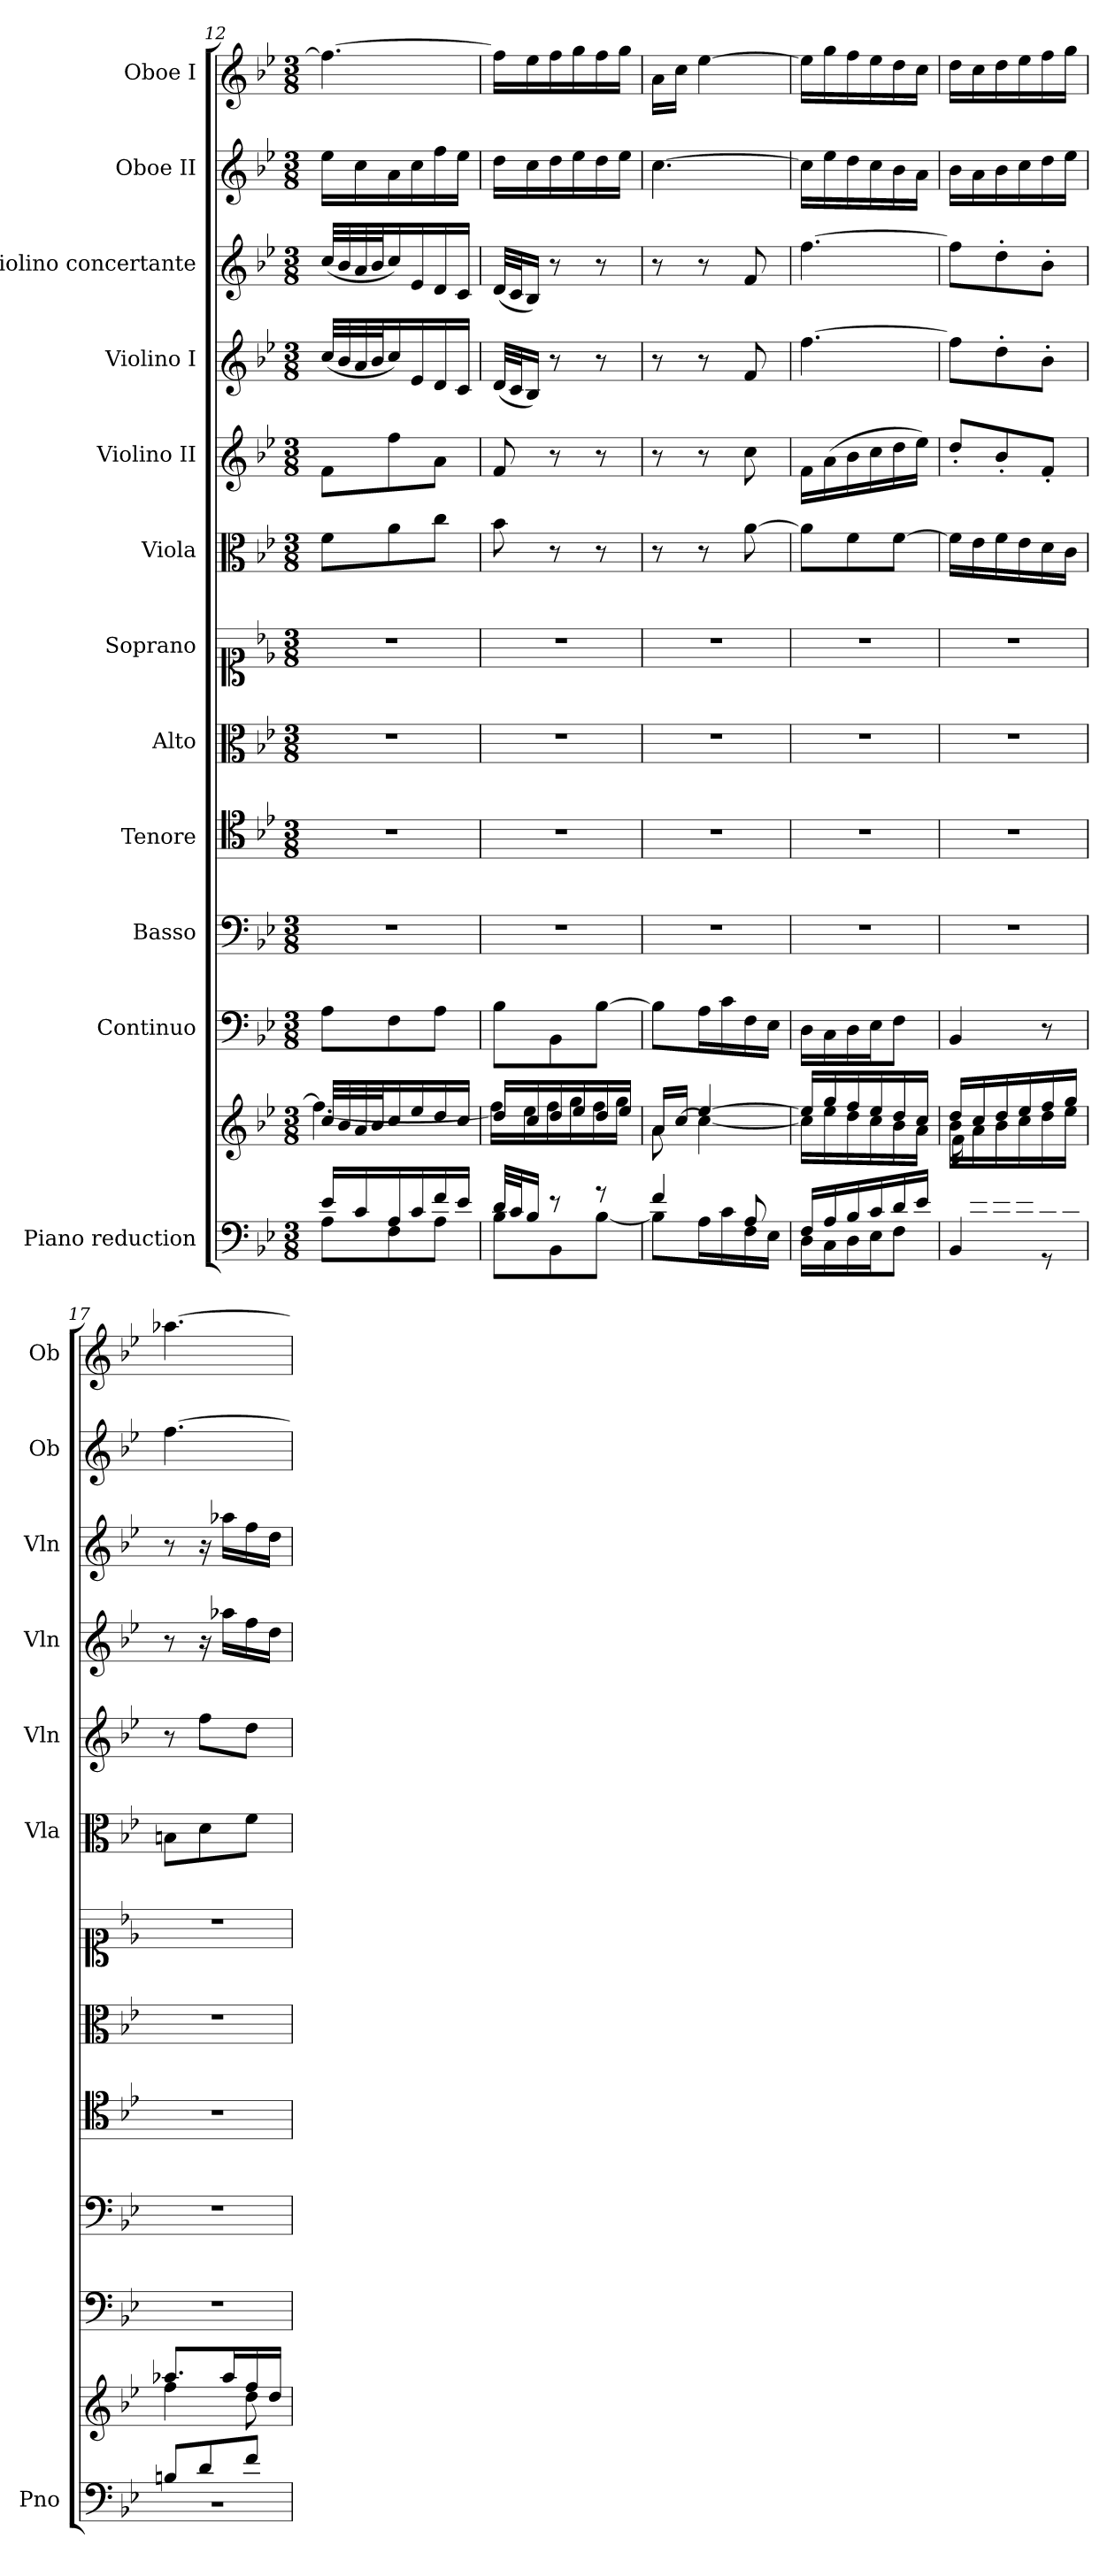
**kern	**kern	**kern	**kern	**kern	**kern	**kern	**kern	**kern	**kern	**kern	**kern	**kern
*part12	*part12	*part11	*part10	*part9	*part8	*part7	*part6	*part5	*part4	*part3	*part2	*part1
*staff13	*staff12	*staff11	*staff10	*staff9	*staff8	*staff7	*staff6	*staff5	*staff4	*staff3	*staff2	*staff1
*I"Piano reduction	*	*I"Continuo	*I"Basso	*I"Tenore	*I"Alto	*I"Soprano	*I"Viola	*I"Violino II	*I"Violino I	*I"Violino concertante	*I"Oboe II	*I"Oboe I
*I'Pno	*	*	*	*	*	*	*I'Vla	*I'Vln	*I'Vln	*I'Vln	*I'Ob	*I'Ob
*clefF4	*clefG2	*clefF4	*clefF4	*clefC4	*clefC3	*clefC1	*clefC3	*clefG2	*clefG2	*clefG2	*clefG2	*clefG2
*k[b-e-]	*k[b-e-]	*k[b-e-]	*k[b-e-]	*k[b-e-]	*k[b-e-]	*k[b-e-]	*k[b-e-]	*k[b-e-]	*k[b-e-]	*k[b-e-]	*k[b-e-]	*k[b-e-]
*M3/8	*M3/8	*M3/8	*M3/8	*M3/8	*M3/8	*M3/8	*M3/8	*M3/8	*M3/8	*M3/8	*M3/8	*M3/8
=12	=12	=12	=12	=12	=12	=12	=12	=12	=12	=12	=12	=12
*^	*^	*	*	*	*	*	*	*	*	*	*	*
16e-/LL	8A\L	32cc/LLL	4.ff\_	8A\L	4.r	4.r	4.r	4.r	8f\L	8f\L	(32cc/LLL	(32cc/LLL	16ee-\LL	4.ff\_
.	.	32b-/	.	.	.	.	.	.	.	.	32b-/	32b-/	.	.
16c/	.	32a/	.	.	.	.	.	.	.	.	32a/	32a/	16cc\	.
.	.	32b-/J	.	.	.	.	.	.	.	.	32b-/J	32b-/J	.	.
16A/	8F\	16cc/	.	8F\	.	.	.	.	8a\	8ff\	16cc/)	16cc/)	16a\	.
16c/	.	16ee-/	.	.	.	.	.	.	.	.	16e-/	16e-/	16cc\	.
16f/	8A\J	16dd/	.	8A\J	.	.	.	.	8cc\J	8a\J	16d/	16d/	16ff\	.
16e-/JJ	.	16cc/JJ	.	.	.	.	.	.	.	.	16c/JJ	16c/JJ	16ee-\JJ	.
=13	=13	=13	=13	=13	=13	=13	=13	=13	=13	=13	=13	=13	=13	=13
32d/LLL	8B-\L	16dd/LL	16ff\LL]	8B-\L	4.r	4.r	4.r	4.r	8b-\	8f/	(32d/LLL	(32d/LLL	16dd\LL	16ff\LL]
32c/J	.	.	.	.	.	.	.	.	.	.	32c/J	32c/J	.	.
16B-/JJ	.	16cc/	16ee-\	.	.	.	.	.	.	.	16B-/JJ)	16B-/JJ)	16cc\	16ee-\
8r	8BB-\	16dd/	16ff\	8BB-\	.	.	.	.	8r	8r	8r	8r	16dd\	16ff\
.	.	16ee-/	16gg\	.	.	.	.	.	.	.	.	.	16ee-\	16gg\
8r	[8B-\J	16dd/	16ff\	[8B-\J	.	.	.	.	8r	8r	8r	8r	16dd\	16ff\
.	.	16ee-/JJ	16gg\JJ	.	.	.	.	.	.	.	.	.	16ee-\JJ	16gg\JJ
=14	=14	=14	=14	=14	=14	=14	=14	=14	=14	=14	=14	=14	=14	=14
4f/	8B-\L]	16a/LL	8a\	8B-\L]	4.r	4.r	4.r	4.r	8r	8r	8r	8r	[4.cc\	16a\LL
.	.	[<16cc/JJ	.	.	.	.	.	.	.	.	.	.	.	16cc\JJ
.	16A\L	[4ee-/	4cc\_	16A\L	.	.	.	.	8r	8r	8r	8r	.	[4ee-\
.	16c\	.	.	16c\	.	.	.	.	.	.	.	.	.	.
8A/	16F\	.	.	16F\	.	.	.	.	[8a\	8cc\	8f/	8f/	.	.
.	16E-\JJ	.	.	16E-\JJ	.	.	.	.	.	.	.	.	.	.
=15	=15	=15	=15	=15	=15	=15	=15	=15	=15	=15	=15	=15	=15	=15
16F/LL	16D\LL	16ee-/LL]	16cc\LL]	16D\LL	4.r	4.r	4.r	4.r	8a\L]	16f\LL	[4.ff\	[4.ff\	16cc\LL]	16ee-\LL]
16A/	16C\	16gg/	16ee-\	16C\	.	.	.	.	.	(16a\	.	.	16ee-\	16gg\
16B-/	16D\	16ff/	16dd\	16D\	.	.	.	.	8f\	16b-\	.	.	16dd\	16ff\
16c/	16E-\J	16ee-/	16cc\	16E-\J	.	.	.	.	.	16cc\	.	.	16cc\	16ee-\
16d/	8F\J	16dd/	16b-\	8F\J	.	.	.	.	[8f\J	16dd\	.	.	16b-\	16dd\
16e-/JJ	.	16cc/JJ	16a\JJ	.	.	.	.	.	.	16ee-\JJ)	.	.	16a\JJ	16cc\JJ
!!LO:PB:g=z
=16	=16	=16	=16	=16	=16	=16	=16	=16	=16	=16	=16	=16	=16	=16
*	*	*	*^	*	*	*	*	*	*	*	*	*	*	*
16ryy	4BB-/	16dd/LL	16b-\LL	16f\LL	4BB-/	4.r	4.r	4.r	4.r	16f\LL]	8dd'/L	8ff\L]	8ff\L]	16b-\LL	16dd\LL
16e-/	.	16cc/	16a\	4ryy	.	.	.	.	.	16e-\	.	.	.	16a\	16cc\
16f/	.	16dd/	16b-\	.	.	.	.	.	.	16f\	8b-'/	8dd'\	8dd'\	16b-\	16dd\
16e-/	.	16ee-/	16cc\	.	.	.	.	.	.	16e-\	.	.	.	16cc\	16ee-\
16d/	8r	16ff/	16dd\	.	8r	.	.	.	.	16d\	8f'/J	8b-'\J	8b-'\J	16dd\	16ff\
16c/JJ	.	16gg/JJ	16ee-\JJ	16ryy	.	.	.	.	.	16c\JJ	.	.	.	16ee-\JJ	16gg\JJ
*	*	*	*v	*v	*	*	*	*	*	*	*	*	*	*	*
=17	=17	=17	=17	=17	=17	=17	=17	=17	=17	=17	=17	=17	=17	=17
8Bn/L	4.r	8.aa-X/L	4ff\	4.r	4.r	4.r	4.r	4.r	8Bn\L	8r	8r	8r	[4.ff\	[4.aa-X\
8d/	.	.	.	.	.	.	.	.	8d\	8ff\L	16r	16r	.	.
.	.	16aa-/L	.	.	.	.	.	.	.	.	16aa-X\LL	16aa-X\LL	.	.
8f/J	.	16ff/	8dd\	.	.	.	.	.	8f\J	8dd\J	16ff\	16ff\	.	.
.	.	16dd/JJ	.	.	.	.	.	.	.	.	16dd\JJ	16dd\JJ	.	.
*v	*v	*	*	*	*	*	*	*	*	*	*	*	*	*
*	*v	*v	*	*	*	*	*	*	*	*	*	*	*
=	=	=	=	=	=	=	=	=	=	=	=	=
*-	*-	*-	*-	*-	*-	*-	*-	*-	*-	*-	*-	*-
